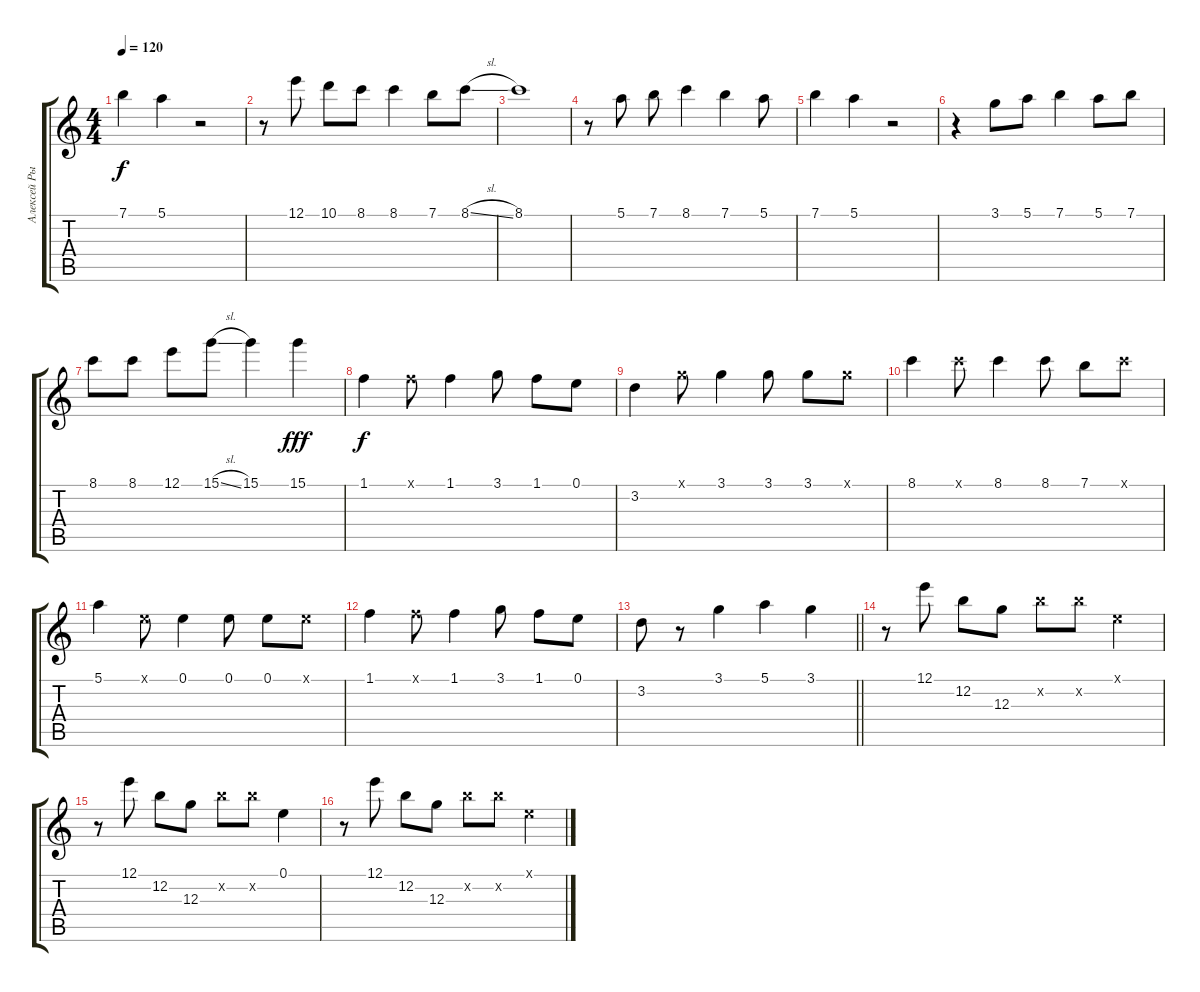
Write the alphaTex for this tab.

\track ("Алексей Рыбин" "Алексей Ры") {instrument acousticguitarnylon}
\staff {score tabs}
\tuning (E4 B3 G3 D3 A2 E2) {hide}
\ts (4 4)
\tempo 120
\clef g2
\ks c
7.1.4{dy f} 5.1.4 r.2 |
r.8 12.1.8 10.1.8 8.1.8 8.1.4 7.1.8 8.1{sl}.8 |
8.1.1 |
r.8 5.1.8 7.1.8 8.1.4 7.1.4 5.1.8 |
7.1.4 5.1.4 r.2 |
r.4 3.1.8 5.1.8 7.1.4 5.1.8 7.1.8 |
8.1.8 8.1.8 12.1.8 15.1{sl}.8 15.1.4 15.1.4{dy fff} |
1.1.4{dy f} 1.1{x}.8 1.1.4 3.1.8 1.1.8 0.1.8 |
3.2.4 3.1{x}.8 3.1.4 3.1.8 3.1.8 3.1{x}.8 |
8.1.4 8.1{x}.8 8.1.4 8.1.8 7.1.8 8.1{x}.8 |
5.1.4 0.1{x}.8 0.1.4 0.1.8 0.1.8 0.1{x}.8 |
1.1.4 1.1{x}.8 1.1.4 3.1.8 1.1.8 0.1.8 |
\barLineRight lightlight
3.2.8 r.8 3.1.4 5.1.4 3.1.4 |
r.8 12.1.8 12.2.8 12.3.8 12.2{x}.8 12.2{x}.8 0.1{x}.4 |
r.8 12.1.8 12.2.8 12.3.8 12.2{x}.8 12.2{x}.8 0.1.4 |
r.8 12.1.8 12.2.8 12.3.8 12.2{x}.8 12.2{x}.8 0.1{x}.4
